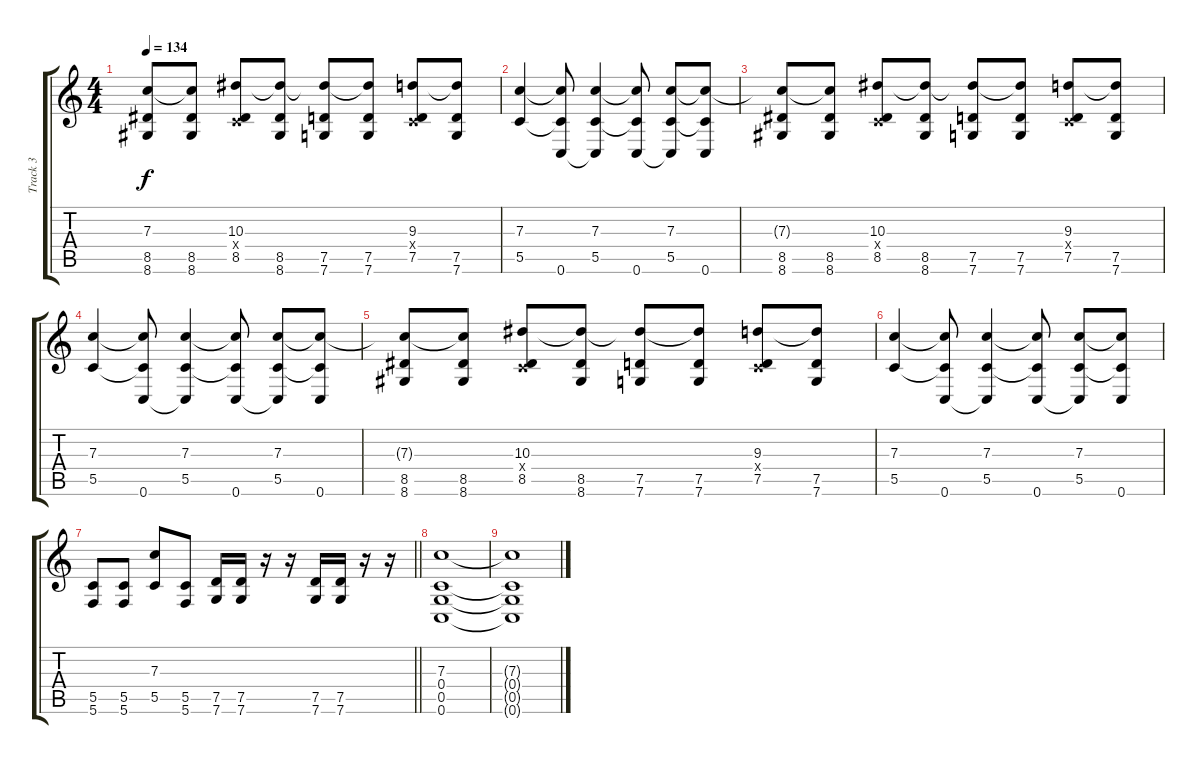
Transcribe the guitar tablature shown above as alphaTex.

\track ("Track 3" "Track 3") {instrument distortionguitar}
\staff {score tabs}
\tuning (D4 A3 F3 C3 G2 C2) {hide}
\ts (4 4)
\tempo 134
\clef g2
\ks c
(7.3{t} 8.5 8.6).8{dy f} (7.3{t} 8.5 8.6).8 (10.3 0.4{x} 8.5).8 (10.3{t} 8.5 8.6).8 (10.3{t} 7.5 7.6).8 (10.3{t} 7.5 7.6).8 (9.3 0.4{x} 7.5).8 (9.3{t} 7.5 7.6).8 |
(7.3 5.5).4 (7.3{t} 5.5{t} 0.6).8 (7.3 5.5 0.6{t}).4 (7.3{t} 5.5{t} 0.6).8 (7.3 5.5 0.6{t}).8 (7.3{t} 5.5{t} 0.6).8 |
(7.3{t} 8.5 8.6).8 (7.3{t} 8.5 8.6).8 (10.3 0.4{x} 8.5).8 (10.3{t} 8.5 8.6).8 (10.3{t} 7.5 7.6).8 (10.3{t} 7.5 7.6).8 (9.3 0.4{x} 7.5).8 (9.3{t} 7.5 7.6).8 |
(7.3 5.5).4 (7.3{t} 5.5{t} 0.6).8 (7.3 5.5 0.6{t}).4 (7.3{t} 5.5{t} 0.6).8 (7.3 5.5 0.6{t}).8 (7.3{t} 5.5{t} 0.6).8 |
(7.3{t} 8.5 8.6).8 (7.3{t} 8.5 8.6).8 (10.3 0.4{x} 8.5).8 (10.3{t} 8.5 8.6).8 (10.3{t} 7.5 7.6).8 (10.3{t} 7.5 7.6).8 (9.3 0.4{x} 7.5).8 (9.3{t} 7.5 7.6).8 |
(7.3 5.5).4 (7.3{t} 5.5{t} 0.6).8 (7.3 5.5 0.6{t}).4 (7.3{t} 5.5{t} 0.6).8 (7.3 5.5 0.6{t}).8 (7.3{t} 5.5{t} 0.6).8 |
\barLineRight lightlight
(5.5 5.6).8 (5.5 5.6).8 (7.3 5.5).8 (5.5 5.6).8 (7.5 7.6).16 (7.5 7.6).16 r.16 r.16 (7.5 7.6).16 (7.5 7.6).16 r.16 r.16 |
(7.3 0.4 0.5 0.6).1 |
(7.3{t} 0.4{t} 0.5{t} 0.6{t}).1
